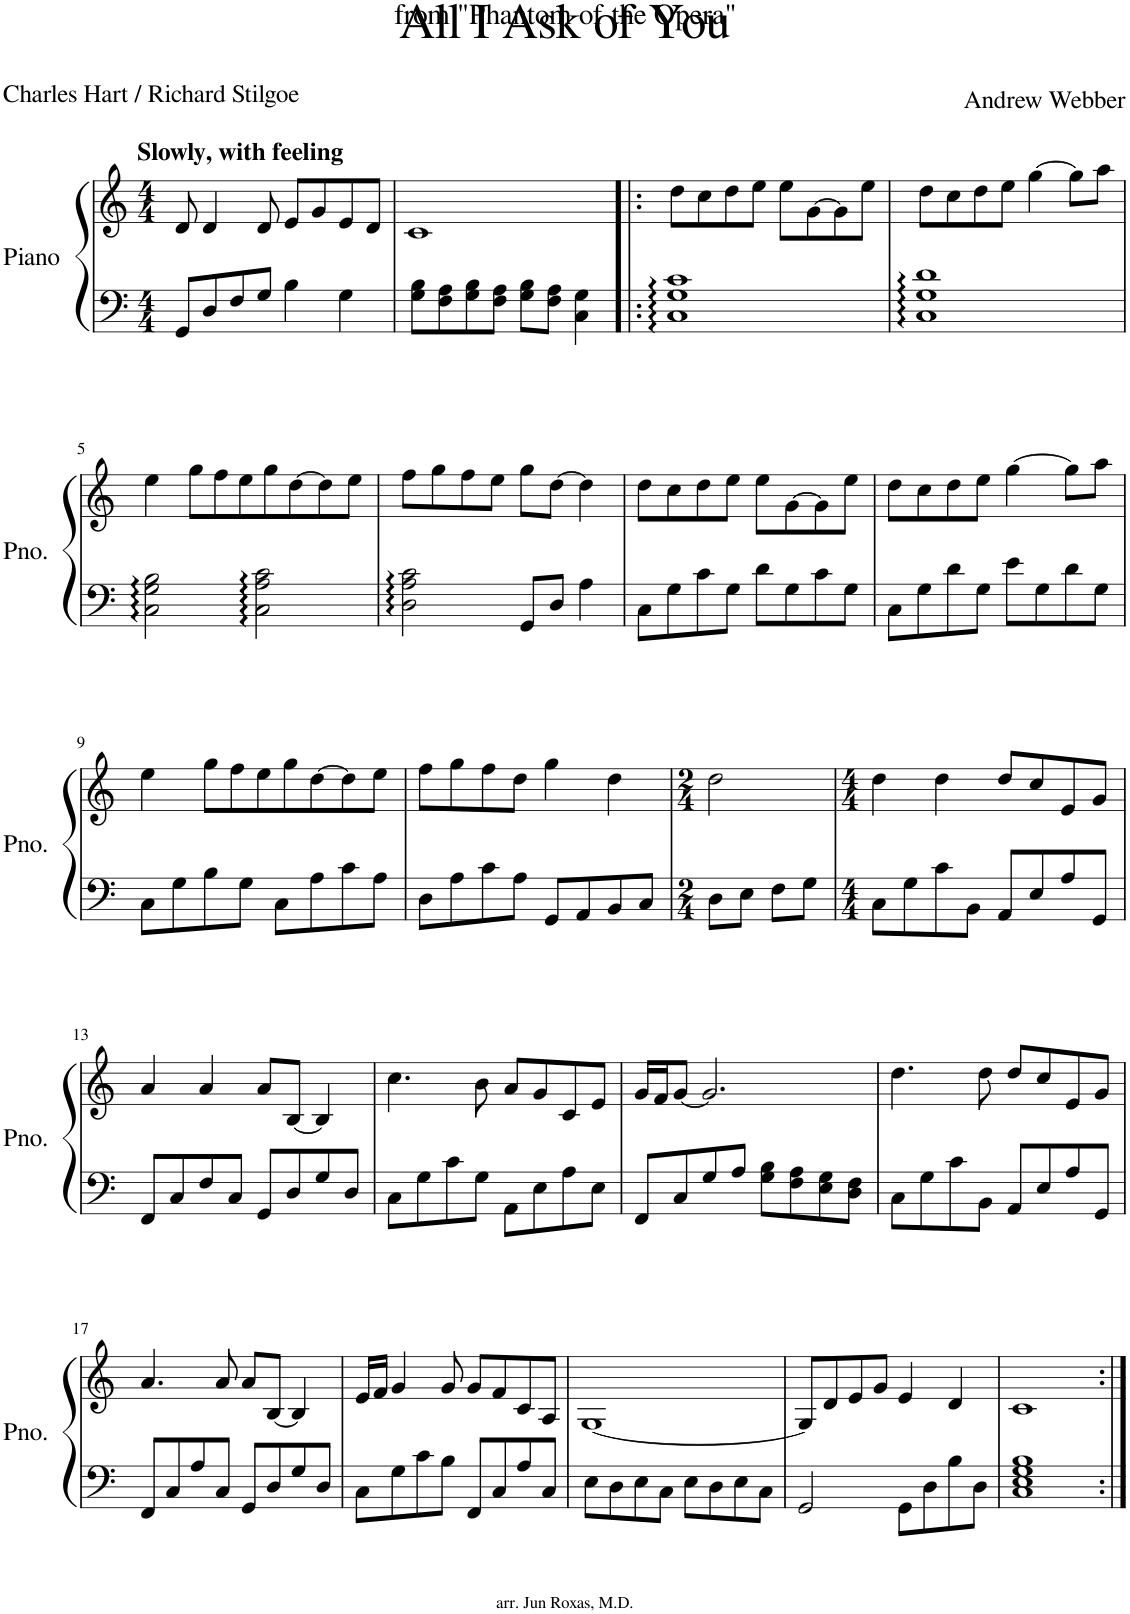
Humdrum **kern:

**kern	**kern
*part1	*part1
*staff2	*staff1
*I"Piano	*
*I'Pno.	*
*clefF4	*clefG2
*k[]	*k[]
*M4/4	*M4/4
=1	=1
!	!LO:TX:a:B:t=Slowly, with feeling
8GG/L	8d/
8D/	4d/
8F/	.
8G/J	8d/
4B\	8e/L
.	8g/
4G\	8e/
.	8d/J
=2	=2
8G\ 8B\L	1c
8F\ 8A\	.
8G\ 8B\	.
8F\ 8A\J	.
8G\ 8B\L	.
8F\ 8A\J	.
4C\ 4G\	.
=3!|:	=3!|:
1C:: 1G:: 1c::	8dd\L
.	8cc\
.	8dd\
.	8ee\J
.	8ee\L
.	[8g\
.	8g\]
.	8ee\J
=4	=4
1C:: 1G:: 1d::	8dd\L
.	8cc\
.	8dd\
.	8ee\J
.	[4gg\
.	8gg\L]
.	8aa\J
!!LO:LB:g=z
=5	=5
2C\:: 2G\:: 2B\::	4ee\
.	32%3gg\L
.	32%3ff\
.	32%3ee\
2C\:: 2A\:: 2c\::	.
.	32%3gg\
.	[8dd\
.	8dd\]
.	8ee\J
=6	=6
2D\:: 2A\:: 2c\::	8ff\L
.	8gg\
.	8ff\
.	8ee\J
8GG/L	8gg\L
8D/J	[8dd\J
4A\	4dd\]
=7	=7
8C\L	8dd\L
8G\	8cc\
8c\	8dd\
8G\J	8ee\J
8d\L	8ee\L
8G\	[8g\
8c\	8g\]
8G\J	8ee\J
=8	=8
8C\L	8dd\L
8G\	8cc\
8d\	8dd\
8G\J	8ee\J
8e\L	[4gg\
8G\	.
8d\	8gg\L]
8G\J	8aa\J
!!LO:LB:g=z
=9	=9
8C\L	4ee\
8G\	.
8B\	32%3gg\L
.	32%3ff\
8G\J	.
.	32%3ee\
8C\L	.
.	32%3gg\
8A\	[8dd\
8c\	8dd\]
8A\J	8ee\J
=10	=10
8D\L	8ff\L
8A\	8gg\
8c\	8ff\
8A\J	8dd\J
8GG/L	4gg\
8AA/	.
8BB/	4dd\
8C/J	.
=11	=11
*M2/4	*M2/4
8D\L	2dd\
8E\J	.
8F\L	.
8G\J	.
=12	=12
*M4/4	*M4/4
8C\L	4dd\
8G\	.
8c\	4dd\
8BB\J	.
8AA/L	8dd/L
8E/	8cc/
8A/	8e/
8GG/J	8g/J
!!LO:LB:g=z
=13	=13
8FF/L	4a/
8C/	.
8F/	4a/
8C/J	.
8GG/L	8a/L
8D/	[8B/J
8G/	4B/]
8D/J	.
=14	=14
8C\L	4.cc\
8G\	.
8c\	.
8G\J	8b\
8AA\L	8a/L
8E\	8g/
8A\	8c/
8E\J	8e/J
=15	=15
8FF/L	16g/LL
.	16f/J
8C/	[8g/J
8G/	2.g/]
8A/J	.
8G\ 8B\L	.
8F\ 8A\	.
8E\ 8G\	.
8D\ 8F\J	.
=16	=16
8C\L	4.dd\
8G\	.
8c\	.
8BB\J	8dd\
8AA/L	8dd/L
8E/	8cc/
8A/	8e/
8GG/J	8g/J
!!LO:LB:g=z
=17	=17
8FF/L	4.a/
8C/	.
8A/	.
8C/J	8a/
8GG/L	8a/L
8D/	[8B/J
8G/	4B/]
8D/J	.
=18	=18
8C\L	16e/LL
.	16f/JJ
8G\	4g/
8c\	.
8B\J	8g/
8FF/L	8g/L
8C/	8f/
8A/	8c/
8C/J	8A/J
=19	=19
8E\L	[1G
8D\	.
8E\	.
8C\J	.
8E\L	.
8D\	.
8E\	.
8C\J	.
=20	=20
2GG/	8G/L]
.	8d/
.	8e/
.	8g/J
8GG\L	4e/
8D\	.
8B\	4d/
8D\J	.
=21	=21
1C 1E 1G 1B	1c
=:|!	=:|!
*-	*-
